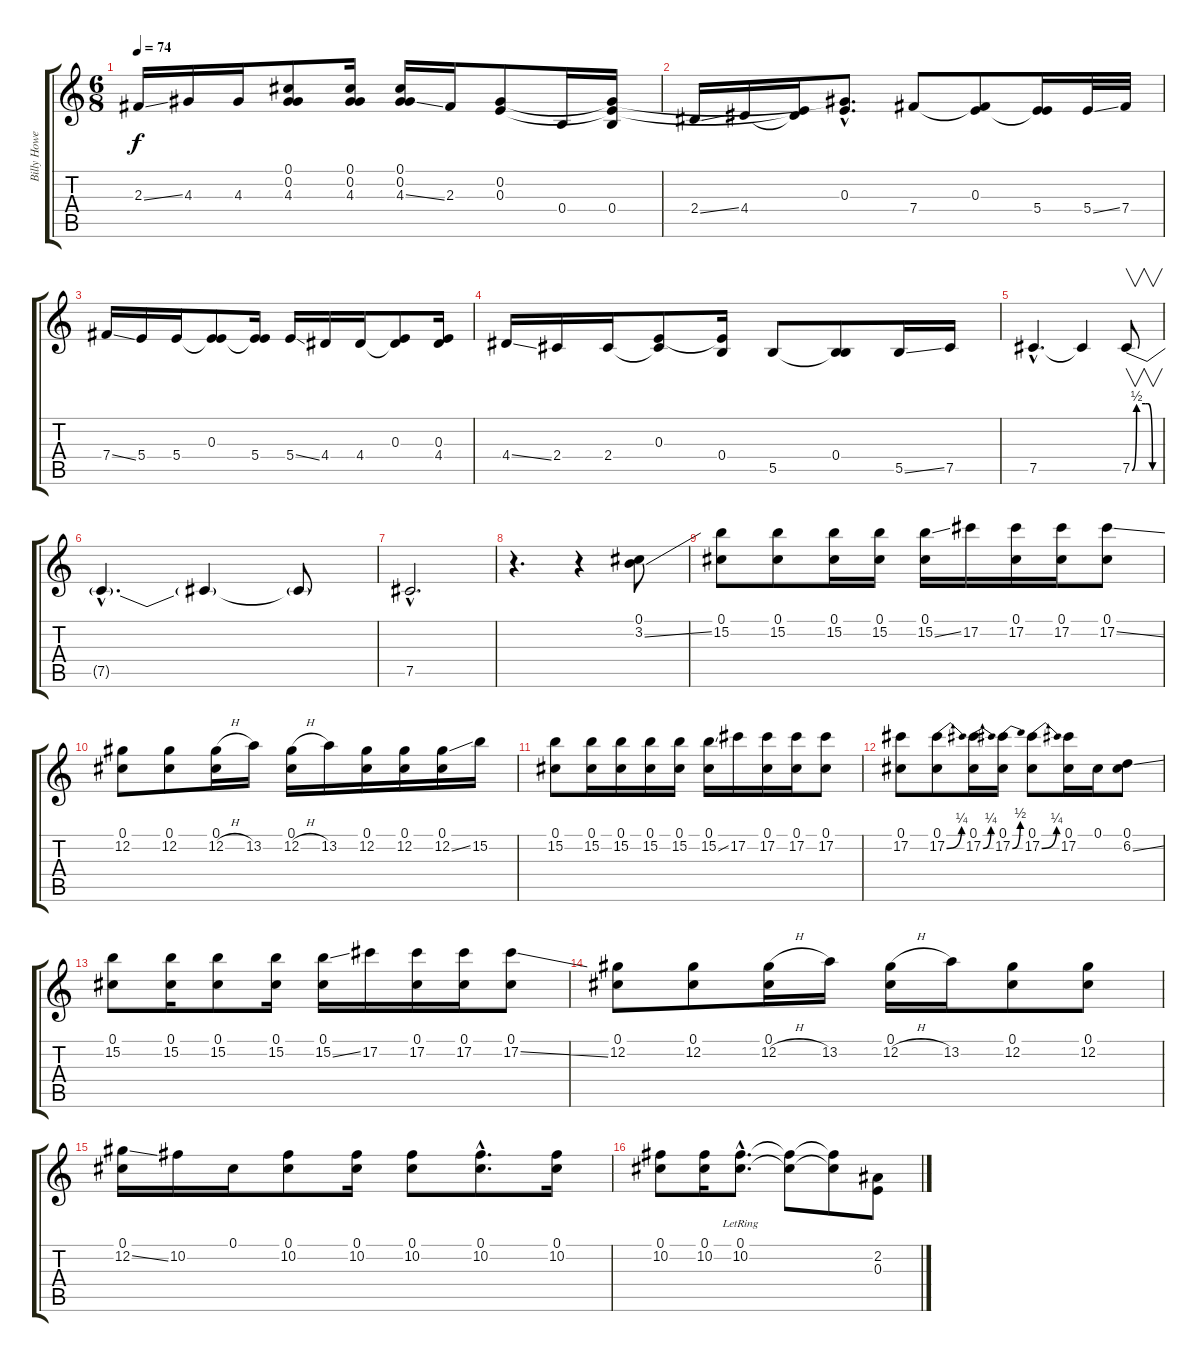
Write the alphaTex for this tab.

\track ("Billy Howerdel - Guitar 3" "Billy Howe") {instrument distortionguitar}
\staff {score tabs}
\tuning (Db4 Ab3 E3 B2 Gb2 Db2) {hide}
\ts (6 8)
\tempo 74
\clef g2
\ks c
2.3{ss}.16{dy f} 4.3.16 4.3.16 (0.1 0.2 4.3).8 (0.1 0.2 4.3).16 (0.1 0.2 4.3{ss}).16 2.3.16 (0.2 0.3).8 0.4.16 (0.2{t} 0.3{t} 0.4).16 |
2.4{ss}.16 4.4.16 (0.3{t} 4.4{t}).16 (0.2{hac t} 0.3{hac}).8{d} 7.4.8 (0.3 7.4{t}).8 (0.3{t} 5.4).16 5.4{ss}.32 7.4.32 |
7.4{ss}.16 5.4.16 5.4.16 (0.3 5.4{t}).8 (0.3{t} 5.4).16 5.4{ss}.16 4.4.16 4.4.16 (0.3 4.4{t}).8 (0.3 4.4).16 |
4.4{ss}.16 2.4.16 2.4.16 (0.3 2.4{t}).8 (0.3{t} 0.4).16 5.5.8 (0.4 5.5{t}).8 5.5{ss}.16 7.5.16 |
7.5{hac}.4{d} 7.5{t}.4 7.5{be (custom 0 0 10 2 30 2 35 2 45 0 60 0)}.8{v} |
7.5{hac t}.4{d} 7.5{t}.4 7.5{t}.8 |
7.5{hac}.2{d} |
r.4{d} r.4 (0.1 3.2{ss}).8 |
(0.1 15.2).8 (0.1 15.2).8 (0.1 15.2).16 (0.1 15.2).16 (0.1 15.2{ss}).16 17.2.16 (0.1 17.2).16 (0.1 17.2).16 (0.1 17.2{ss}).8 |
(0.1 12.2).8 (0.1 12.2).8 (0.1 12.2{h}).16 13.2.16 (0.1 12.2{h}).16 13.2.16 (0.1 12.2).16 (0.1 12.2).16 (0.1 12.2{ss}).16 15.2.16 |
(0.1 15.2).8 (0.1 15.2).16 (0.1 15.2).16 (0.1 15.2).16 (0.1 15.2).16 (0.1 15.2{ss}).16 17.2.16 (0.1 17.2).16 (0.1 17.2).16 (0.1 17.2).8 |
(0.1 17.2).8 (0.1 17.2{be (bend 0 0 60 1)}).8 (0.1 17.2{be (bend 0 0 60 1)}).16 (0.1 17.2{be (bend 0 0 60 2)}).16 (0.1 17.2{be (bend 0 0 60 1)}).8 (0.1 17.2).16 0.1.16 (0.1 6.2{ss}).8 |
(0.1 15.2).8 (0.1 15.2).16 (0.1 15.2).8 (0.1 15.2).16 (0.1 15.2{ss}).16 17.2.16 (0.1 17.2).16 (0.1 17.2).16 (0.1 17.2{ss}).8 |
(0.1 12.2).8 (0.1 12.2).8 (0.1 12.2{h}).16 13.2.16 (0.1 12.2{h}).16 13.2.16 (0.1 12.2).8 (0.1 12.2).8 |
(0.1 12.2{ss}).16 10.2.16 0.1.16 (0.1 10.2).8 (0.1 10.2).16 (0.1 10.2).8 (0.1{hac} 10.2{hac}).8{d} (0.1 10.2).16 |
(0.1 10.2).8 (0.1 10.2).16 (0.1{hac lr} 10.2{hac lr}).8{d volume 9} (0.1{t} 10.2{t}).8 (0.1{t} 10.2{t}).8 (2.2 0.3).8
